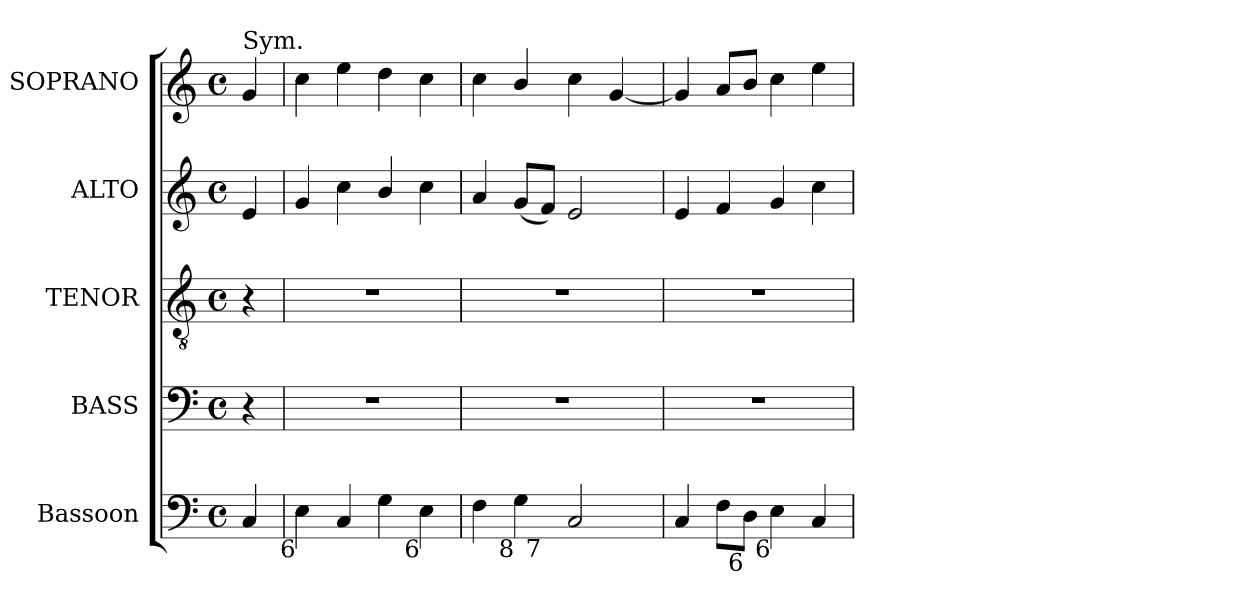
**kern	**kern	**kern	**kern	**kern
*part5	*part4	*part3	*part2	*part1
*staff5	*staff4	*staff3	*staff2	*staff1
*I"Bassoon	*I"BASS	*I"TENOR	*I"ALTO	*I"SOPRANO
*I'Bsn.	*I'B.	*I'T.	*I'A.	*I'S.
!!LO:PB:g=z
*clefF4	*clefF4	*clefGv2	*clefG2	*clefG2
*	*	*ITrd7c12	*	*
*k[]	*k[]	*k[]	*k[]	*k[]
*C:	*C:	*C:	*C:	*C:
*M4/4	*M4/4	*M4/4	*M4/4	*M4/4
*met(c)	*met(c)	*met(c)	*met(c)	*met(c)
=	=	=	=	=
!	!	!	!	!LO:TX:a:t=Sym.
4Ci/	4r	4r	4ei/	4gi/
=1	=1	=1	=1	=1
!LO:TX:b:rj:t=6	!	!	!	!
4Ei\	1r	1r	4gi/	4cci\
4Ci/	.	.	4cci\	4eei\
4Gi\	.	.	4bi/	4ddi\
!LO:TX:b:rj:t=6	!	!	!	!
4Ei\	.	.	4cci\	4cci\
=2	=2	=2	=2	=2
*^	*	*	*	*
4Fi\	4.ryy	1r	1r	4ai/	4cci\
!LO:TX:b:rj:t=8	!	!	!	!	!
4Gi\	.	.	.	(8gi/L	4bi/
!	!LO:TX:b:rj:t=7	!	!	!	!
.	2ryy	.	.	8fi/J)	.
2Ci/	.	.	.	2ei/	4cci\
.	.	.	.	.	[4gi/
.	8ryy	.	.	.	.
*v	*v	*	*	*	*
=3	=3	=3	=3	=3
4Ci/	1r	1r	4ei/	4gi/]
8Fi\L	.	.	4fi/	8ai/L
!LO:TX:b:rj:t=6	!	!	!	!
8Di\J	.	.	.	8bi/J
!LO:TX:b:rj:t=6	!	!	!	!
4Ei\	.	.	4gi/	4cci\
4Ci/	.	.	4cci\	4eei\
=	=	=	=	=
*-	*-	*-	*-	*-
